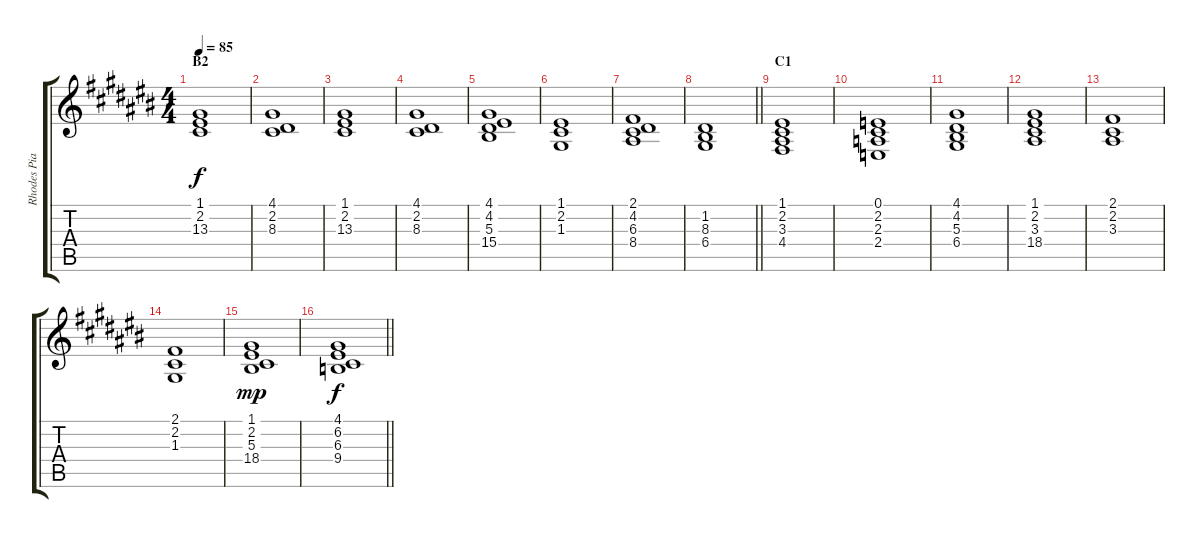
\track ("Rhodes Piano" "Rhodes Pia") {instrument electricpiano1}
\staff {score tabs}
\tuning (E4 B3 G3 D3 A2 E2) {hide}
\ts (4 4)
\section ("" "B2")
\tempo 85
\clef g2
\ks c#
(1.1 2.2 13.3).1{dy f} |
(4.1 2.2 8.3).1 |
(1.1 2.2 13.3).1 |
(4.1 2.2 8.3).1 |
(4.1 4.2 5.3 15.4).1 |
(1.1 2.2 1.3).1 |
(2.1 4.2 6.3 8.4).1 |
\barLineRight lightlight
(1.2 8.3 6.4).1 |
\section ("" "C1")
(1.1 2.2 3.3 4.4).1 |
(0.1 2.2 2.3 2.4).1 |
(4.1 4.2 5.3 6.4).1 |
(1.1 2.2 3.3 18.4).1 |
(2.1 2.2 3.3).1 |
(2.1 2.2 1.3).1 |
(1.1 2.2 5.3 18.4).1{dy mp} |
\barLineRight lightlight
(4.1 6.2 6.3 9.4).1{dy f}
